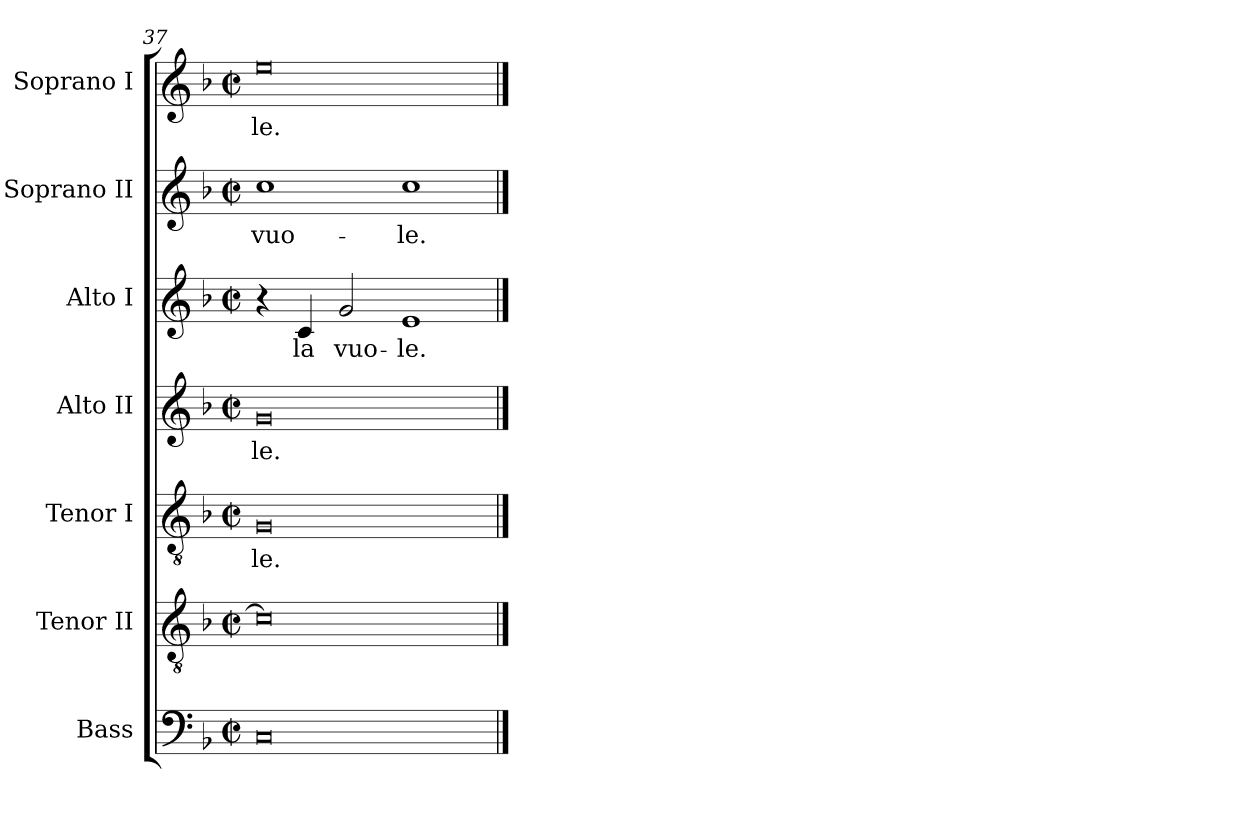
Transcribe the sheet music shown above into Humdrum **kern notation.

**kern	**kern	**kern	**text	**kern	**text	**kern	**text	**kern	**text	**kern	**text
*part7	*part6	*part5	*part5	*part4	*part4	*part3	*part3	*part2	*part2	*part1	*part1
*staff7	*staff6	*staff5	*staff5	*staff4	*staff4	*staff3	*staff3	*staff2	*staff2	*staff1	*staff1
*I"Bass	*I"Tenor II	*I"Tenor I	*	*I"Alto II	*	*I"Alto I	*	*I"Soprano II	*	*I"Soprano I	*
*I'B	*I'T II	*I'T I	*	*I'A II	*	*I'A I	*	*I'S II	*	*I'S I	*
*clefF4	*clefGv2	*clefGv2	*	*clefG2	*	*clefG2	*	*clefG2	*	*clefG2	*
*k[b-]	*k[b-]	*k[b-]	*	*k[b-]	*	*k[b-]	*	*k[b-]	*	*k[b-]	*
*F:	*F:	*F:	*	*F:	*	*F:	*	*F:	*	*F:	*
*M4/2	*M4/2	*M4/2	*	*M4/2	*	*M4/2	*	*M4/2	*	*M4/2	*
*met(c|)	*met(c|)	*met(c|)	*	*met(c|)	*	*met(c|)	*	*met(c|)	*	*met(c|)	*
=37	=37	=37	=37	=37	=37	=37	=37	=37	=37	=37	=37
!	!	!	!LO:LY:b	!	!LO:LY:b	!	!	!	!LO:LY:b	!	!LO:LY:b
0C	0c]	0G	-le.	0g	le.	4r	.	1cc	vuo-	0ee	-le.
!	!	!	!	!	!	!	!LO:LY:b	!	!	!	!
.	.	.	.	.	.	4c	la	.	.	.	.
!	!	!	!	!	!	!	!LO:LY:b	!	!	!	!
.	.	.	.	.	.	2g	vuo-	.	.	.	.
!	!	!	!	!	!	!	!LO:LY:b	!	!LO:LY:b	!	!
.	.	.	.	.	.	1e	-le.	1cc	-le.	.	.
==	==	==	==	==	==	==	==	==	==	==	==
*-	*-	*-	*-	*-	*-	*-	*-	*-	*-	*-	*-
